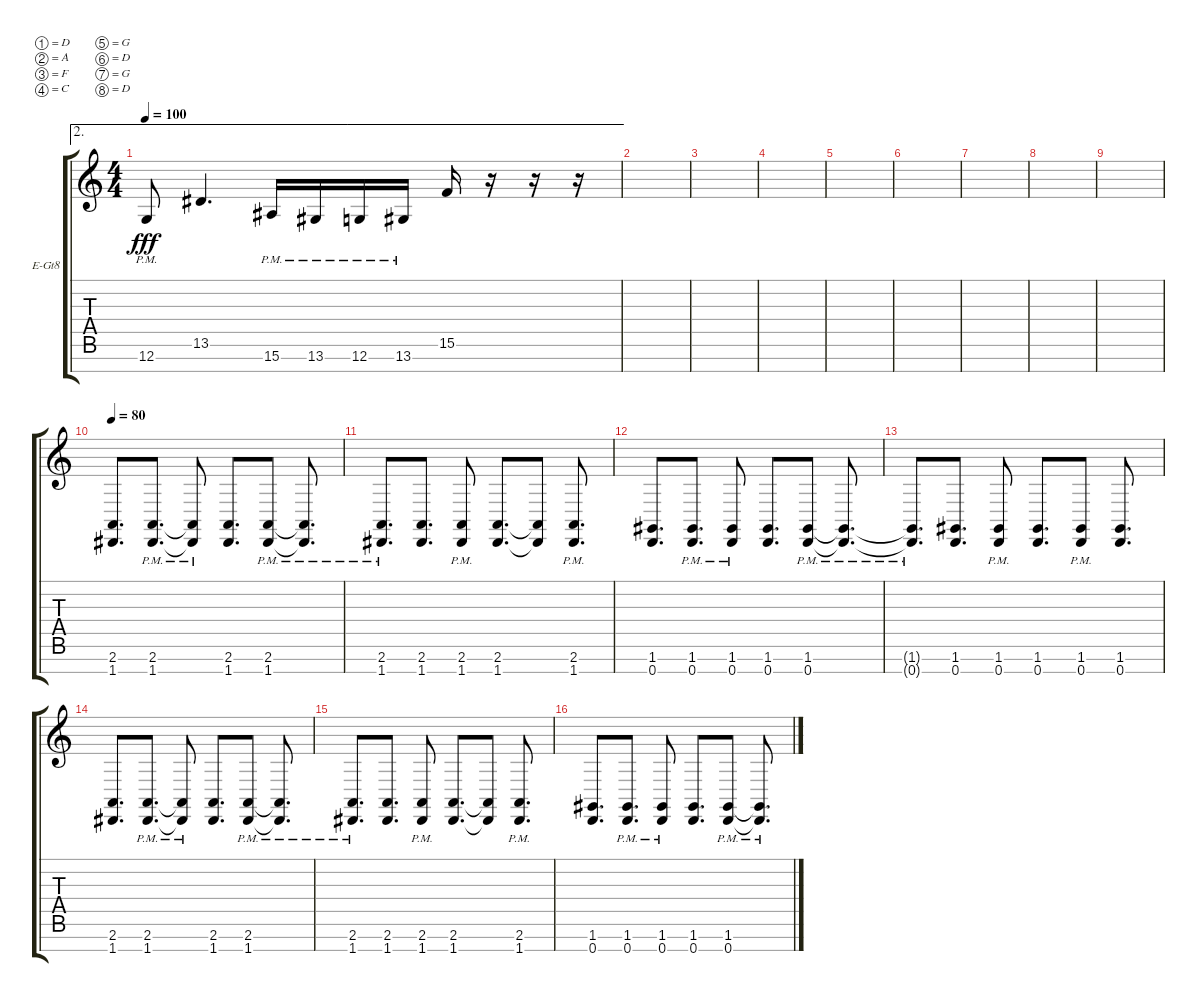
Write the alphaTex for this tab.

\bracketExtendMode groupsimilarinstruments
\firstSystemTrackNameOrientation horizontal
\otherSystemsTrackNameOrientation horizontal
\track ("Jae" "E-Gt8") {instrument distortionguitar}
\staff {score tabs}
\tuning (D4 A3 F3 C3 G2 D2 G1 D1)
\ae 2
\ts (4 4)
\tempo 100
\clef g2
\ks c
12.7{pm t}.8{dy fff} 13.6.4{d} 15.7{pm}.16 13.7{pm}.16 12.7{pm}.16 13.7{pm}.16 15.6.16 r.16 r.16 r.16 |
|
|
|
|
|
|
|
|
\tempo 80
(1.8 2.7).8{d} (1.8{pm} 2.7{pm}).8{d} (2.7{pm t} 1.8{pm t}).8 (1.8 2.7).8{d} (1.8{pm} 2.7{pm}).8 (1.8{pm t} 2.7{pm t}).8{d} |
(1.8{pm} 2.7{pm}).8{d} (1.8 2.7).8{d} (2.7{pm} 1.8{pm}).8 (1.8 2.7).8{d} (1.8{t} 2.7{t}).8 (2.7{pm} 1.8{pm}).8{d} |
(0.8 1.7).8{d} (0.8{pm} 1.7{pm}).8{d} (1.7{pm} 0.8{pm}).8 (0.8 1.7).8{d} (0.8{pm} 1.7{pm}).8 (1.7{pm t} 0.8{pm t}).8{d} |
(0.8{pm t} 1.7{pm t}).8{d} (0.8 1.7).8{d} (1.7{pm} 0.8{pm}).8 (0.8 1.7).8{d} (0.8{pm} 1.7{pm}).8 (1.7 0.8).8{d} |
(1.8 2.7).8{d} (1.8{pm} 2.7{pm}).8{d} (2.7{pm t} 1.8{pm t}).8 (1.8 2.7).8{d} (1.8{pm} 2.7{pm}).8 (1.8{pm t} 2.7{pm t}).8{d} |
(1.8{pm} 2.7{pm}).8{d} (1.8 2.7).8{d} (2.7{pm} 1.8{pm}).8 (1.8 2.7).8{d} (1.8{t} 2.7{t}).8 (2.7{pm} 1.8{pm}).8{d} |
(0.8 1.7).8{d} (0.8{pm} 1.7{pm}).8{d} (1.7{pm} 0.8{pm}).8 (0.8 1.7).8{d} (0.8{pm} 1.7{pm}).8 (1.7{pm t} 0.8{pm t}).8{d}
